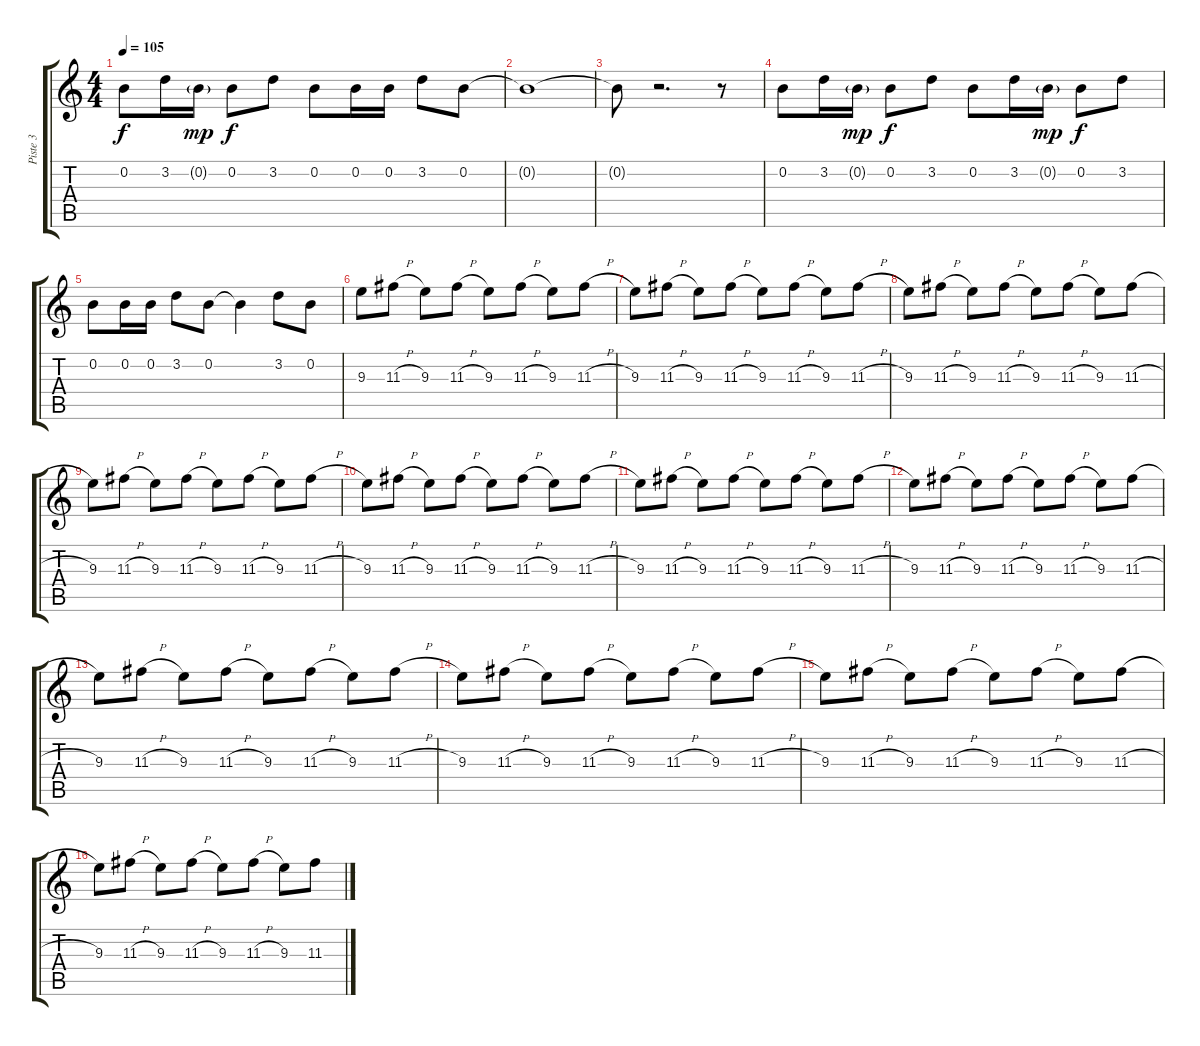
\track ("Piste 3" "Piste 3") {instrument overdrivenguitar}
\staff {score tabs}
\tuning (E4 B3 G3 D3 A2 E2) {hide}
\ts (4 4)
\tempo 105
\clef g2
\ks c
0.2.8{dy f} 3.2.16 0.2{g}.16{dy mp} 0.2.8{dy f} 3.2.8 0.2.8 0.2.16 0.2.16 3.2.8 0.2.8 |
0.2{t}.1 |
0.2{t}.8 r.2{d} r.8 |
0.2.8 3.2.16 0.2{g}.16{dy mp} 0.2.8{dy f} 3.2.8 0.2.8 3.2.16 0.2{g}.16{dy mp} 0.2.8{dy f} 3.2.8 |
0.2.8 0.2.16 0.2.16 3.2.8 0.2.8 0.2{t}.4 3.2.8 0.2.8 |
9.3.8 11.3{h}.8 9.3.8 11.3{h}.8 9.3.8 11.3{h}.8 9.3.8 11.3{h}.8 |
9.3.8 11.3{h}.8 9.3.8 11.3{h}.8 9.3.8 11.3{h}.8 9.3.8 11.3{h}.8 |
9.3.8 11.3{h}.8 9.3.8 11.3{h}.8 9.3.8 11.3{h}.8 9.3.8 11.3{h}.8 |
9.3.8 11.3{h}.8 9.3.8 11.3{h}.8 9.3.8 11.3{h}.8 9.3.8 11.3{h}.8 |
9.3.8 11.3{h}.8 9.3.8 11.3{h}.8 9.3.8 11.3{h}.8 9.3.8 11.3{h}.8 |
9.3.8 11.3{h}.8 9.3.8 11.3{h}.8 9.3.8 11.3{h}.8 9.3.8 11.3{h}.8 |
9.3.8 11.3{h}.8 9.3.8 11.3{h}.8 9.3.8 11.3{h}.8 9.3.8 11.3{h}.8 |
9.3.8 11.3{h}.8 9.3.8 11.3{h}.8 9.3.8 11.3{h}.8 9.3.8 11.3{h}.8 |
9.3.8 11.3{h}.8 9.3.8 11.3{h}.8 9.3.8 11.3{h}.8 9.3.8 11.3{h}.8 |
9.3.8 11.3{h}.8 9.3.8 11.3{h}.8 9.3.8 11.3{h}.8 9.3.8 11.3{h}.8 |
9.3.8 11.3{h}.8 9.3.8 11.3{h}.8 9.3.8 11.3{h}.8 9.3.8 11.3{h}.8
